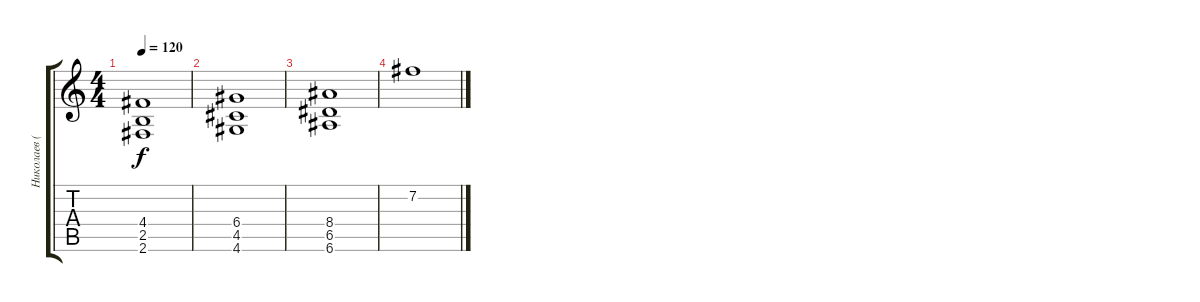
\track ("Николаев (ритм гитара)" "Николаев (") {instrument distortionguitar}
\staff {score tabs}
\tuning (E4 B3 G3 D3 A2 E2) {hide}
\ts (4 4)
\tempo 120
\clef g2
\ks c
(4.4 2.5 2.6).1{dy f} |
(6.4 4.5 4.6).1 |
(8.4 6.5 6.6).1 |
7.2.1
